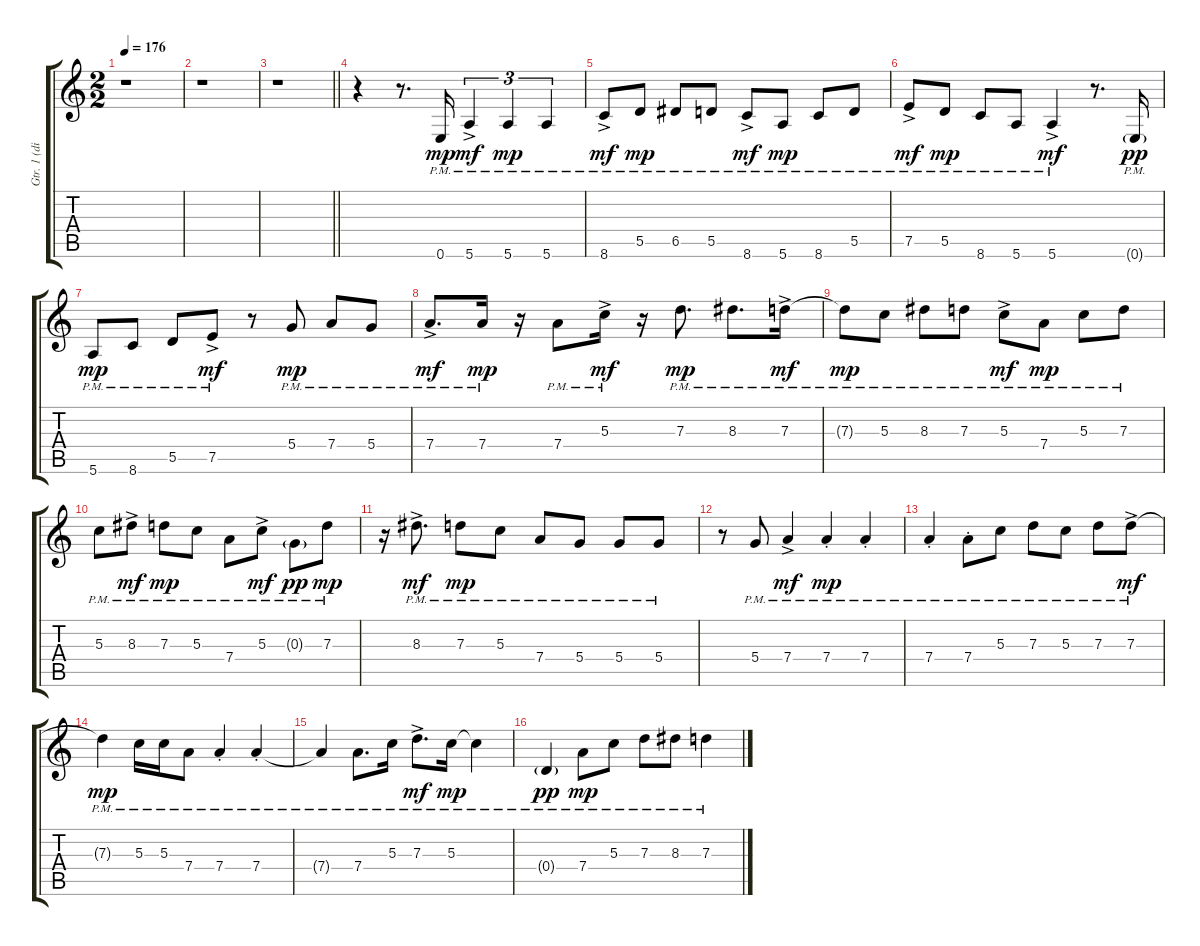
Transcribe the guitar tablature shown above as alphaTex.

\track ("Gtr. 1 (dist. elec)" "Gtr. 1 (di") {instrument distortionguitar}
\staff {score tabs}
\tuning (E4 B3 G3 D3 A2 E2) {hide}
\ts (2 2)
\tempo 176
\clef g2
\ks c
r.1{dy mf} |
r.1 |
\barLineRight lightlight
r.1 |
r.4 r.8{d} 0.6{pm}.16{dy mp} 5.6{ac pm}.4{tu (3 2) dy mf} 5.6{pm}.4{tu (3 2) dy mp} 5.6{pm}.4{tu (3 2)} |
8.6{ac pm}.8{dy mf} 5.5{pm}.8{dy mp} 6.5{pm}.8 5.5{pm}.8 8.6{ac pm}.8{dy mf} 5.6{pm}.8{dy mp} 8.6{pm}.8 5.5{pm}.8 |
7.5{ac pm}.8{dy mf} 5.5{pm}.8{dy mp} 8.6{pm}.8 5.6{pm}.8 5.6{ac pm}.4{dy mf} r.8{d} 0.6{g pm}.16{dy pp} |
5.6{pm}.8{dy mp} 8.6{pm}.8 5.5{pm}.8 7.5{ac pm}.8{dy mf} r.8 5.4{pm}.8{dy mp} 7.4{pm}.8 5.4{pm}.8 |
7.4{ac pm}.8{d dy mf} 7.4{pm}.16{dy mp} r.16 7.4{pm}.8 5.3{ac pm}.16{dy mf} r.16 7.3{pm}.8{d dy mp} 8.3{pm}.8{d} 7.3{ac pm}.16{dy mf} |
7.3{pm t}.8{dy mp} 5.3{pm}.8 8.3{pm}.8 7.3{pm}.8 5.3{ac pm}.8{dy mf} 7.4{pm}.8{dy mp} 5.3{pm}.8 7.3{pm}.8 |
5.3{pm}.8 8.3{ac pm}.8{dy mf} 7.3{pm}.8{dy mp} 5.3{pm}.8 7.4{pm}.8 5.3{ac pm}.8{dy mf} 0.3{g pm}.8{dy pp} 7.3{pm}.8{dy mp} |
r.16 8.3{ac pm}.8{d dy mf} 7.3{pm}.8{dy mp} 5.3{pm}.8 7.4{pm}.8 5.4{pm}.8 5.4{pm}.8 5.4{pm}.8 |
r.8 5.4{pm}.8 7.4{ac pm}.4{dy mf} 7.4{pm st}.4{dy mp} 7.4{pm st}.4 |
7.4{pm st}.4 7.4{pm st}.8 5.3{pm}.8 7.3{pm}.8 5.3{pm}.8 7.3{pm}.8 7.3{ac pm}.8{dy mf} |
7.3{pm t}.4{dy mp} 5.3{pm}.16 5.3{pm}.16 7.4{pm}.8 7.4{pm st}.4 7.4{pm st}.4 |
7.4{pm t}.4 7.4{pm}.8{d} 5.3{pm}.16 7.3{ac pm}.8{d dy mf} 5.3{pm}.16{dy mp} 5.3{pm t}.4 |
0.4{g pm}.4{dy pp} 7.4{pm}.8{dy mp} 5.3{pm}.8 7.3{pm}.8 8.3{pm}.8 7.3{pm}.4
